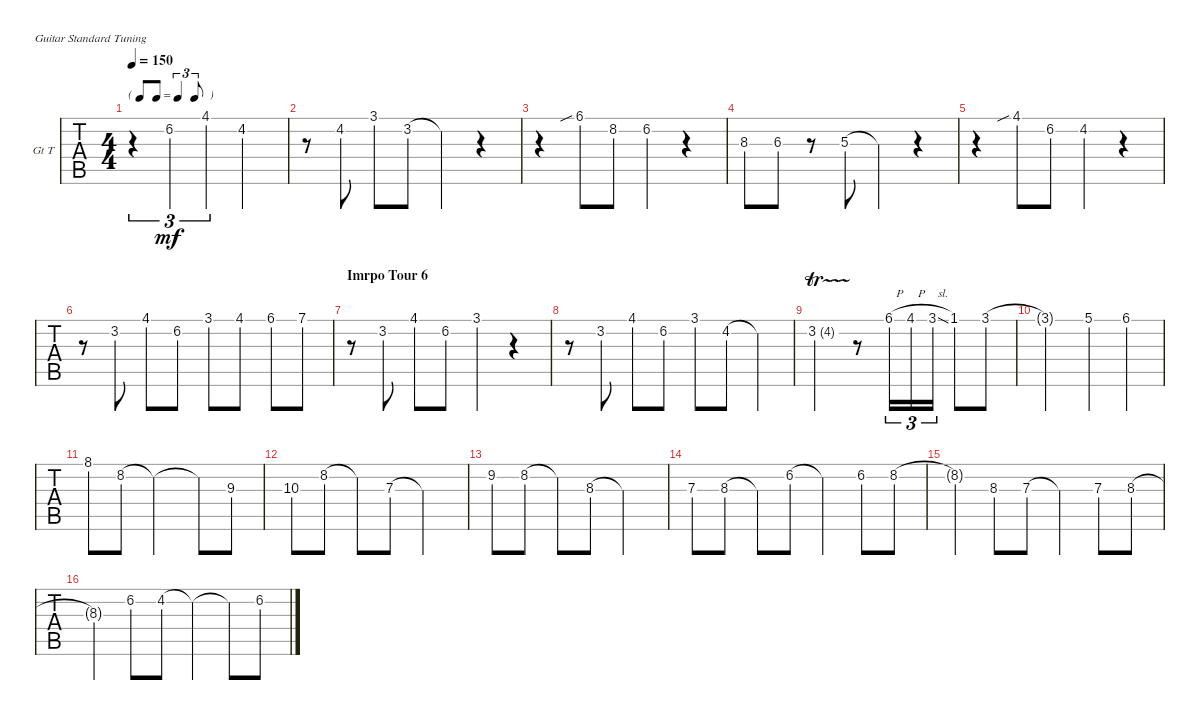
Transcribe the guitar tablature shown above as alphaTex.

\defaultSystemsLayout 4
\bracketExtendMode nobrackets
\firstSystemTrackNameOrientation horizontal
\otherSystemsTrackNameOrientation horizontal
\chordDiagramsInScore
\track ("Guitar Theme" "Gt T") {instrument acousticguitarsteel}
\staff {tabs}
\tuning (E4 B3 G3 D3 A2 E2)
\ts (4 4)
\tf triplet8th
\tempo 150
\clef g2
\ks cminor
r.4{tu (3 2) dy mf} 6.2.4{tu (3 2)} 4.1.4{tu (3 2)} 4.2.2 |
r.8 4.2.8 3.1.8 3.2.8 3.2{t}.4 r.4 |
r.4 6.1{sib}.8 8.2.8 6.2.4 r.4 |
8.3.8 6.3.8 r.8 5.3.8 5.3{t}.4 r.4 |
r.4 4.1{sib}.8 6.2.8 4.2.4 r.4 |
r.8 3.2.8 4.1.8 6.2.8 3.1.8 4.1.8 6.1.8 7.1.8 |
\section ("" "Imrpo Tour 6")
r.8 3.2.8 4.1.8 6.2.8 3.1.4 r.4 |
r.8 3.2.8 4.1.8 6.2.8 3.1.8 4.2.8 4.2{t}.4 |
3.2{tr (4 16)}.2 r.8 6.1{h}.16{tu (3 2)} 4.1{h}.16{tu (3 2)} 3.1{sl}.16{tu (3 2)} 1.1.8 3.1.8 |
3.1{t}.2 5.1.4 6.1.4 |
8.1.8 8.2.8 8.2{t}.2 8.2{t}.8 9.3.8 |
10.3.8 8.2.8 8.2{t}.8 7.3.8 7.3{t}.2 |
9.2.8 8.2.8 8.2{t}.8 8.3.8 8.3{t}.2 |
7.3.8 8.3.8 8.3{t}.8 6.2.8 6.2{t}.4 6.2.8 8.2.8 |
8.2{t}.4 8.3.8 7.3.8 7.3{t}.4 7.3.8 8.3.8 |
8.3{t}.4 6.2.8 4.2.8 4.2{t}.4 4.2{t}.8 6.2.8
